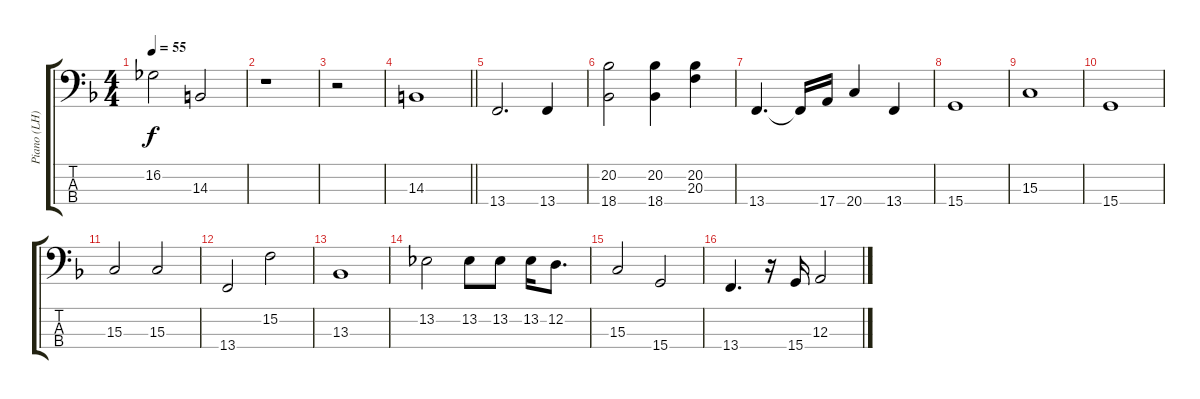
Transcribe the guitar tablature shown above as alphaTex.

\track ("Piano (LH)" "Piano (LH)") {instrument brightacousticpiano}
\staff {score tabs}
\tuning (G2 D2 A1 E1) {hide}
\ts (4 4)
\tempo 55
\clef f4
\ks f
16.2.2{dy f} 14.3.2 |
r.1 |
r.2 |
\barLineRight lightlight
14.3.1 |
13.4.2{d} 13.4.4 |
(20.2 18.4).2 (20.2 18.4).4 (20.2 20.3).4 |
13.4.4{d} 13.4{t}.16 17.4.16 20.4.4 13.4.4 |
15.4.1 |
15.3.1 |
15.4.1 |
15.3.2 15.3.2 |
13.4.2 15.2.2 |
13.3.1 |
13.2.2 13.2.8 13.2.8 13.2.16 12.2.8{d} |
15.3.2 15.4.2 |
13.4.4{d} r.16 15.4.16 12.3.2
